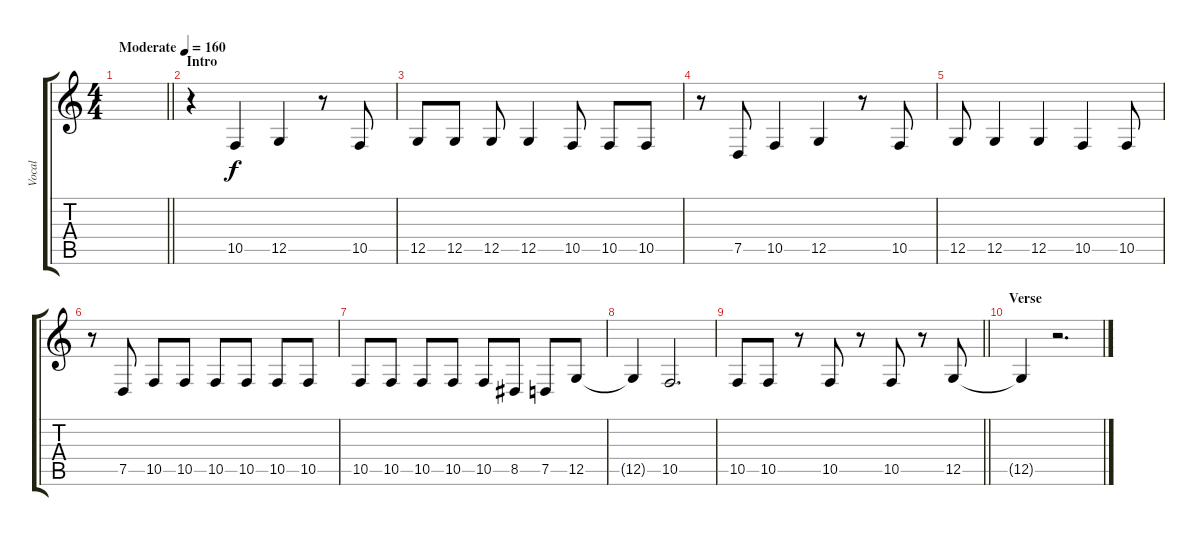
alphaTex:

\track ("Vocal" "Vocal") {instrument clarinet}
\staff {score tabs}
\tuning (D4 A3 F3 C3 G2 C2) {hide}
\ts (4 4)
\tempo (160 "Moderate")
\clef g2
\barLineRight lightlight
\ks c
|
\section ("" "Intro")
r.4 10.5.4 12.5.4 r.8 10.5.8 |
12.5.8 12.5.8 12.5.8 12.5.4 10.5.8 10.5.8 10.5.8 |
r.8 7.5.8 10.5.4 12.5.4 r.8 10.5.8 |
12.5.8 12.5.4 12.5.4 10.5.4 10.5.8 |
r.8 7.5.8 10.5.8 10.5.8 10.5.8 10.5.8 10.5.8 10.5.8 |
10.5.8 10.5.8 10.5.8 10.5.8 10.5.8 8.5.8 7.5.8 12.5.8 |
12.5{t}.4 10.5.2{d} |
\barLineRight lightlight
10.5.8 10.5.8 r.8 10.5.8 r.8 10.5.8 r.8 12.5.8 |
\section ("" "Verse")
12.5{t}.4 r.2{d}
